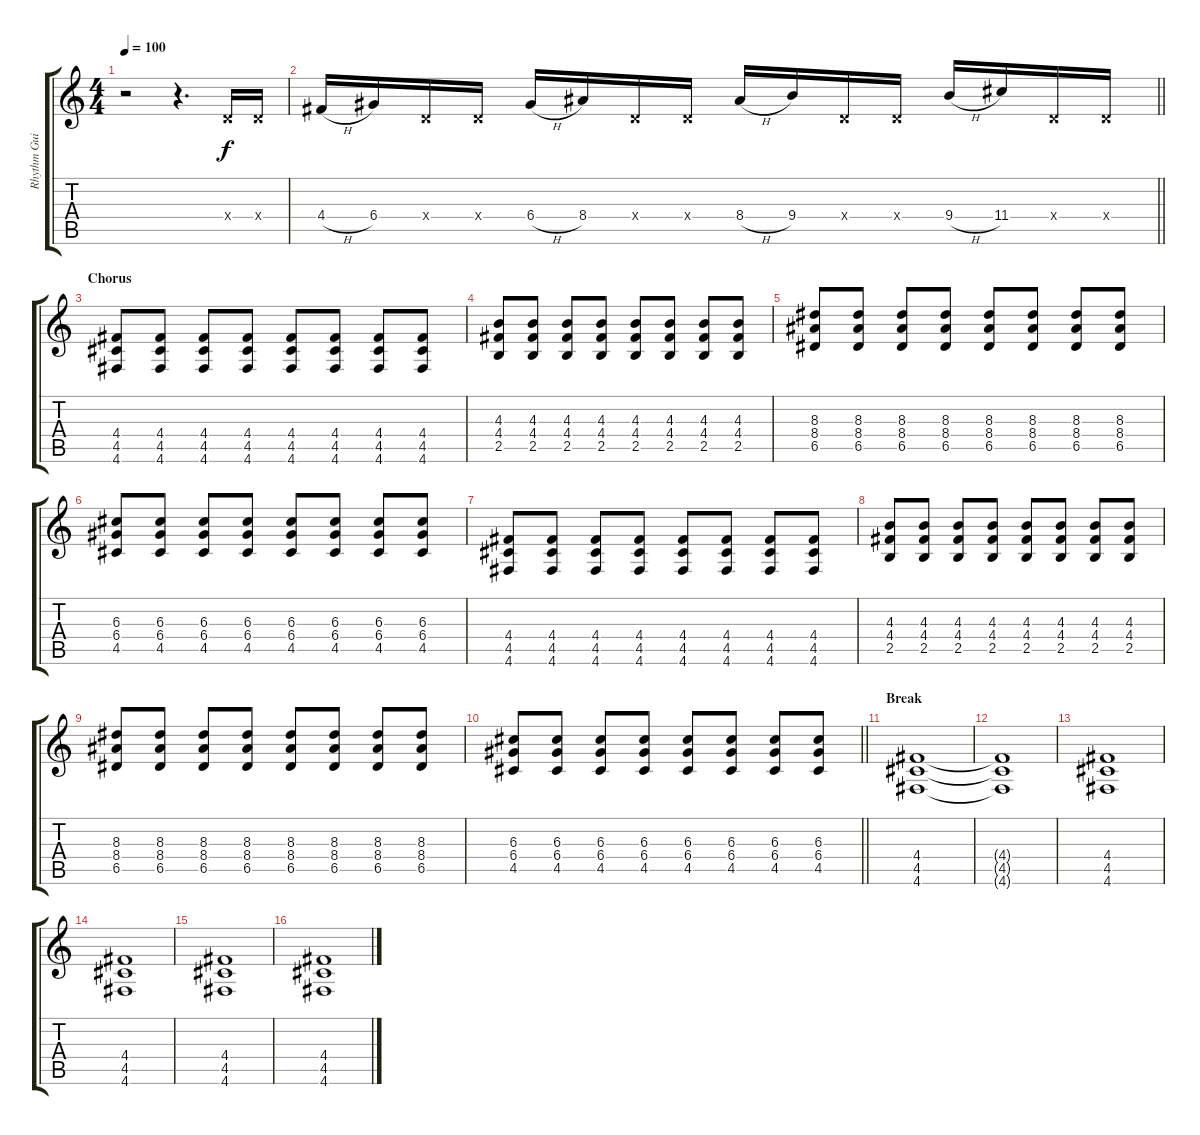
\track ("Rhythm Guitar" "Rhythm Gui") {instrument overdrivenguitar}
\staff {score tabs}
\tuning (E4 B3 G3 D3 A2 D2) {hide}
\ts (4 4)
\tempo 100
\clef g2
\ks c
r.2{dy f} r.4{d} 0.4{x}.16 0.4{x}.16 |
\barLineRight lightlight
4.4{h}.16 6.4.16 0.4{x}.16 0.4{x}.16 6.4{h}.16 8.4.16 0.4{x}.16 0.4{x}.16 8.4{h}.16 9.4.16 0.4{x}.16 0.4{x}.16 9.4{h}.16 11.4.16 0.4{x}.16 0.4{x}.16 |
\section ("" "Chorus")
(4.4 4.5 4.6).8 (4.4 4.5 4.6).8 (4.4 4.5 4.6).8 (4.4 4.5 4.6).8 (4.4 4.5 4.6).8 (4.4 4.5 4.6).8 (4.4 4.5 4.6).8 (4.4 4.5 4.6).8 |
(4.3 4.4 2.5).8 (4.3 4.4 2.5).8 (4.3 4.4 2.5).8 (4.3 4.4 2.5).8 (4.3 4.4 2.5).8 (4.3 4.4 2.5).8 (4.3 4.4 2.5).8 (4.3 4.4 2.5).8 |
(8.3 8.4 6.5).8 (8.3 8.4 6.5).8 (8.3 8.4 6.5).8 (8.3 8.4 6.5).8 (8.3 8.4 6.5).8 (8.3 8.4 6.5).8 (8.3 8.4 6.5).8 (8.3 8.4 6.5).8 |
(6.3 6.4 4.5).8 (6.3 6.4 4.5).8 (6.3 6.4 4.5).8 (6.3 6.4 4.5).8 (6.3 6.4 4.5).8 (6.3 6.4 4.5).8 (6.3 6.4 4.5).8 (6.3 6.4 4.5).8 |
(4.4 4.5 4.6).8 (4.4 4.5 4.6).8 (4.4 4.5 4.6).8 (4.4 4.5 4.6).8 (4.4 4.5 4.6).8 (4.4 4.5 4.6).8 (4.4 4.5 4.6).8 (4.4 4.5 4.6).8 |
(4.3 4.4 2.5).8 (4.3 4.4 2.5).8 (4.3 4.4 2.5).8 (4.3 4.4 2.5).8 (4.3 4.4 2.5).8 (4.3 4.4 2.5).8 (4.3 4.4 2.5).8 (4.3 4.4 2.5).8 |
(8.3 8.4 6.5).8 (8.3 8.4 6.5).8 (8.3 8.4 6.5).8 (8.3 8.4 6.5).8 (8.3 8.4 6.5).8 (8.3 8.4 6.5).8 (8.3 8.4 6.5).8 (8.3 8.4 6.5).8 |
\barLineRight lightlight
(6.3 6.4 4.5).8 (6.3 6.4 4.5).8 (6.3 6.4 4.5).8 (6.3 6.4 4.5).8 (6.3 6.4 4.5).8 (6.3 6.4 4.5).8 (6.3 6.4 4.5).8 (6.3 6.4 4.5).8 |
\section ("" "Break")
(4.4 4.5 4.6).1 |
(4.4{t} 4.5{t} 4.6{t}).1 |
(4.4 4.5 4.6).1 |
(4.4 4.5 4.6).1 |
(4.4 4.5 4.6).1 |
(4.4 4.5 4.6).1
